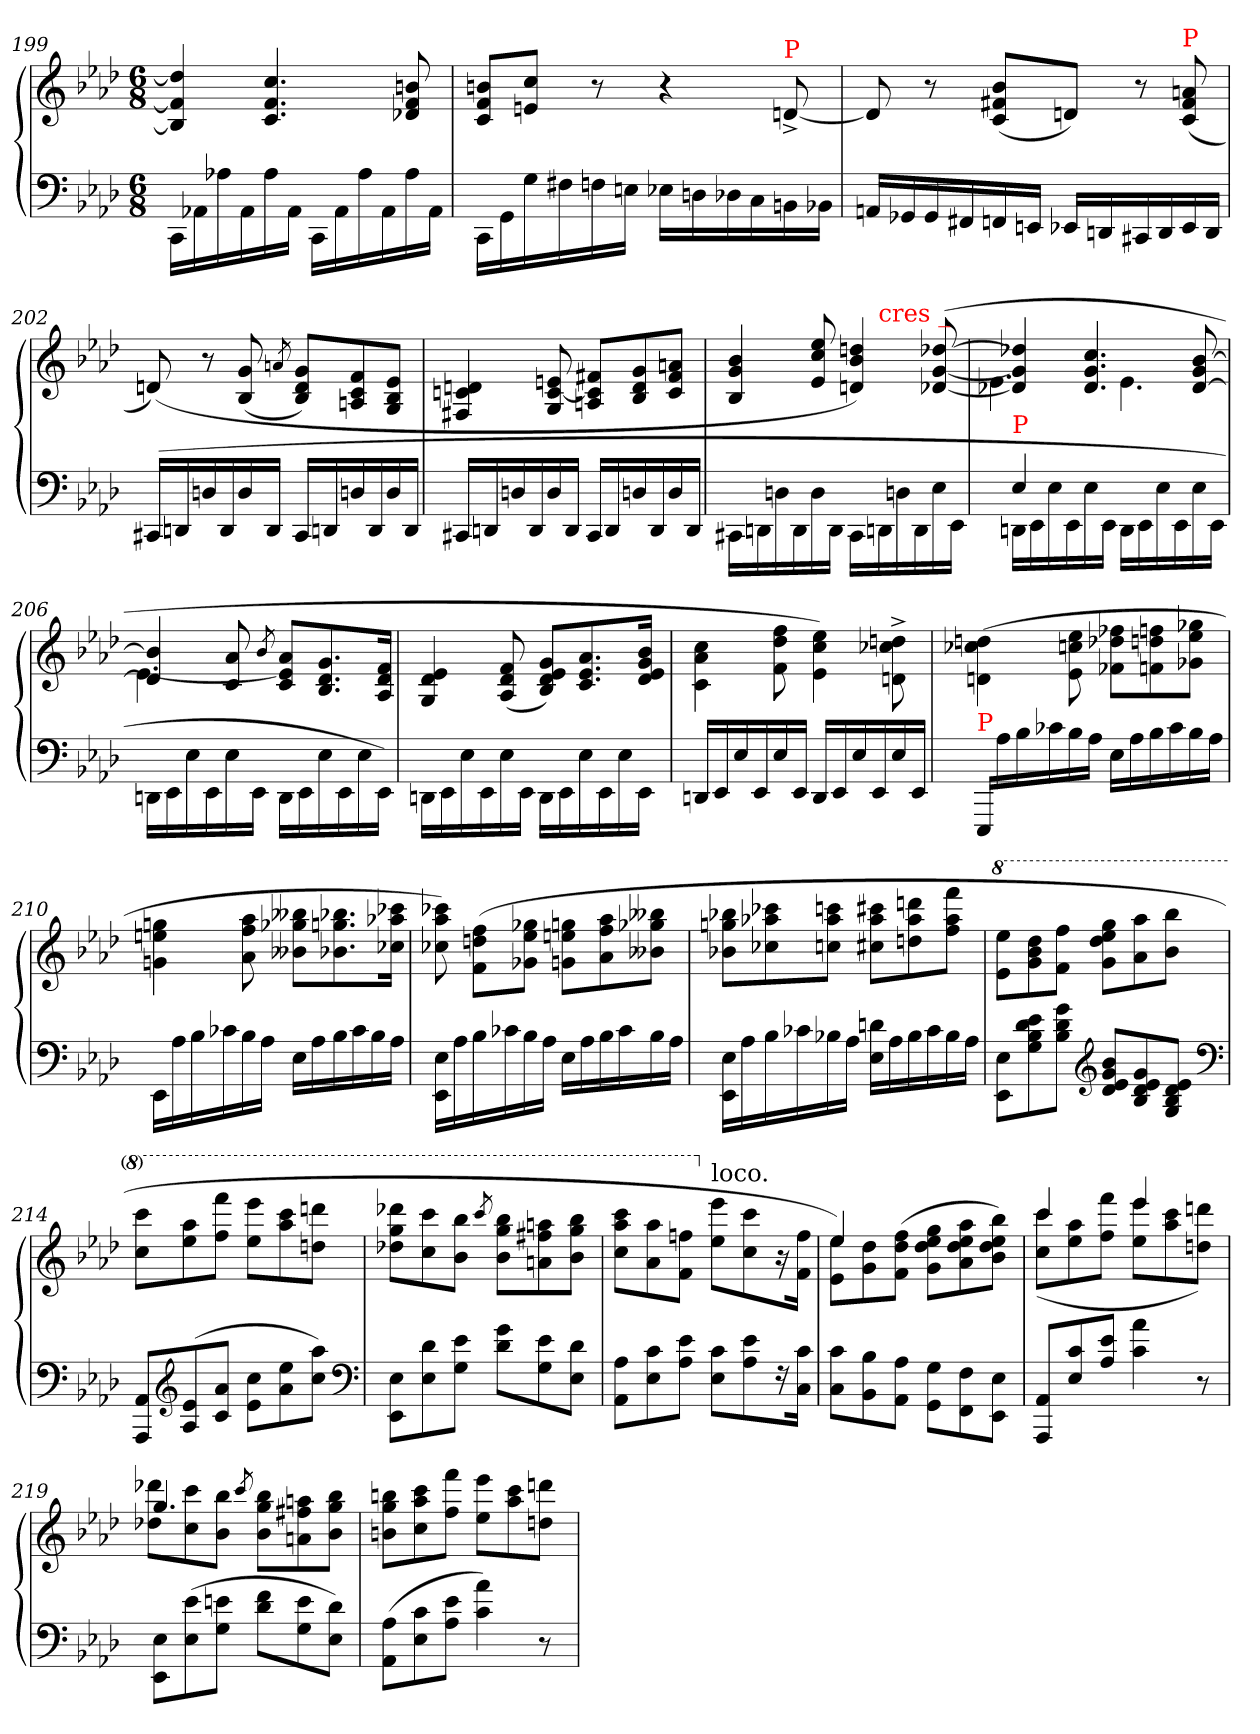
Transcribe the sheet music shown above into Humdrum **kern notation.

**kern	**kern
*part1	*part1
*staff2	*staff1
*clefF4	*clefG2
*k[b-e-a-d-]	*k[b-e-a-d-]
*M6/8	*M6/8
=199	=199
16CC\LL	4ddn] 4f] 4Bn]
16AA-X	.
16A-X	.
16AA-	.
16A-	4.cc 4.f 4.c
16AA-JJ	.
16CC\LL	.
16AA-	.
16A-	.
16AA-	.
16A-	8bn 8f 8d-X
16AA-JJ	.
=200	=200
16CC\LL	8bn 8f 8cL
16GG	.
16G	8cc 8enJ
16F#X	.
16Fn	8r
16EnJJ	.
16E-X\LL	4r
16Dn	.
16D-X	.
16C	.
!	!LO:TX:a:color=red:t=P
16BBn	[8dn^>
16BB-XJJ	.
=201	=201
16AAnLL	8dn]
16GG-X	.
16GG-	8r
16FF#X	.
16FFn	(<8b- 8f#X 8cL
16EEnJJ	.
16EE-XLL	8dJ)
16DDn	.
16CC#X	8r
16DD	.
!	!LO:TX:a:color=red:t=P
16EE-	(<8an 8f# 8c
16DDJJ	.
=202	=202
(>16CC#XLL	(<8dn)
16DDn	.
16Dn	8r
16DD	.
16D	(>8g 8B-
16DDJJ	.
.	8qan/
16CC#LL	8g 8d 8B-L)
16DDn	.
16Dn	8f 8c 8An
16DD	.
16D	8e- 8B- 8GJ
16DDJJ	.
=203	=203
16CC#XLL	4dn 4cn 4F#X
16DDn	.
16Dn	.
16DD	.
16D	8en [8c 8G
16DDJJ	.
16CC#LL	8f#X 8c] 8AnL
16DD	.
16Dn	8g 8d 8B-
16DD	.
16D	8an 8f# 8cJ
16DDJJ	.
=204	=204
*	*^
16CC#X\LL	4b- 4g 4B-	4..ryy
16DDn	.	.
16Dn	.	.
16DD	.	.
16D	8ee- 8cc 8e-	.
16DDJJ	.	.
16CC#\LL	4ddn 4b- 4dn)	.
!	!	!LO:TX:a:color=red:t=cres _
16DDn	.	4ryy
16Dn	.	.
16DD	.	.
16E-	(>[8dd-X [8g [8d-X	.
16EE-JJ	.	16ryy
=205	=205	=205
*^	*	*
!LO:TX:a:color=red:t=P	!	!	!
4E-	16DDnLL	4dd-X] 4g] 4d-X]	4.e-
.	16EE-	.	.
.	16E-	.	.
.	16EE-	.	.
8ryy	16E-	4.cc 4.g 4.d-	.
.	16EE-JJ	.	.
4.ryy	16DD\LL	.	4.e-
.	16EE-	.	.
.	16E-	.	.
.	16EE-	.	.
.	16E-	[8b- 8g [8d-	.
.	16EE-JJ	.	.
*v	*v	*	*
=206	=206	=206
16DDn\LL	4b-] 4d-]	[4.e-
16EE-	.	.
16E-	.	.
16EE-	.	.
16E-	8a- 8c	.
16EE-JJ	.	.
.	8qb-/	.
16DD\LL	8a- 8e-] 8cL	4.ryy
16EE-	.	.
16E-	8.g 8.d- 8.B-	.
16EE-	.	.
16E-	.	.
16EE-JJ)	16f 16d- 16A-Jk	.
*	*v	*v
=207	=207
16DDn\LL	4e- 4d- 4G
16EE-	.
16E-	.
16EE-	.
16E-	(<8f 8d- 8A-
16EE-JJ	.
16DD\LL	8g 8e- 8d- 8B-L)
16EE-	.
16E-	8.a- 8.e- 8.c
16EE-	.
16E-	.
16EE-JJ	16b- 16g 16e- 16d-Jk
=208	=208
16DDnLL	4cc\ 4a-\ 4c\
16EE-	.
16E-	.
16EE-	.
16E-	8ff 8dd- 8f
16EE-JJ	.
16DDLL	4ee-\ 4cc\ 4e-\)
16EE-	.
16E-	.
16EE-	.
16E-	8ddn^>\ 8cc-X^>\ 8dn^>\
16EE-JJ	.
=209	=209
!LO:TX:a:color=red:t=P	!
16EEE-/LL	(>4ddn\ 4cc-X\ 4dn\
16A-\	.
16B-\	.
16c-X\	.
16B-\	8ee-\ 8ccn\ 8e-\
16A-\JJ	.
16E-LL	8ff-X 8dd-X 8f-XL
16A-	.
16B-	8ffn 8ddn 8fn
16c-	.
16B-	8gg-X 8ee- 8g-XJ
16A-JJ	.
=210	=210
16EE-LL	4ggn 4een 4gn
16A-	.
16B-	.
16c-X	.
16B-	8aa- 8ff 8a-
16A-JJ	.
16E-LL	8bb--X 8gg-X 8b--XL
16A-	.
16B-	8.bb-X 8.ggn 8.b-X
16c-	.
16B-	.
16A-JJ	16ccc-X 16aa-X 16cc-XJk
=211	=211
16E- 16EE-LL	8ccc-X 8aa- 8cc-X)
16A-	.
16B-	(>8ff 8ddn 8fL
16c-X	.
16B-	8gg-X 8ee- 8g-XJ
16A-JJ	.
16E-LL	8ggn 8een 8gnL
16A-	.
16B-	8aa- 8ff 8a-
16c-	.
16B-	8bb--X 8gg-X 8b--XJ
16A-JJ	.
=212	=212
16E- 16EE-LL	8bb-X 8ggn 8b-XL
16A-	.
16B-	8ccc-X 8aa-X 8cc-X
16c-X	.
16B-X	8cccn 8aa- 8ccnJ
16A-JJ	.
16dn 16E-LL	8ccc#X 8aa- 8cc#XL
16A-	.
16B-	8dddn 8aa- 8ddn
16c-	.
16B-	8fff 8aa- 8ffJ
16A-JJ	.
=213	=213
*	*8va
8E- 8EE-L	8eee- 8ee-L
8e- 8d- 8B- 8G	8ddd- 8bb- 8gg
8g 8d- 8B-J	8fff 8ffJ
*clefG2	*
8b- 8g 8e- 8d-L	8ggg 8eee- 8ddd- 8ggL
8g 8e- 8d- 8B-	8aaa- 8aa-
8e- 8d- 8B- 8GJ	8bbb- 8bb-J
*clefF4	*
=214	=214
8AA- 8AAA-L	8cccc 8cccL
*clefG2	*
(>8e- 8A-	8aaa- 8eee-
8a- 8cJ	8ffff 8fffJ
8cc 8e-L	8eeee- 8eee-L
8ee- 8a-	8cccc 8aaa-
8aa- 8ccJ)	8ddddn 8dddnJ
*clefF4	*
=215	=215
8E- 8EE-L	8dddd-X 8ggg 8ddd-XL
8d- 8E-	8cccc 8ccc
8e- 8GJ	8bbb- 8bb-J
.	8qcccc/
8g 8d-L	8bbb- 8ggg 8bb-L
8e- 8G	8aaan 8fff#X 8aan
8d- 8E-J	8bbb- 8ggg 8bb-J
=216	=216
8A- 8AA-L	8cccc 8aaa- 8cccL
8c 8E-	8aaa- 8aa-
8e- 8A-J	8fffn 8ffJ
*	*X8va
!	!LO:TX:a:t=loco.
8c 8E-L	8eee- 8ee-L
8e- 8A-	8ccc 8cc
16rF	16r
16c 16CJk	16ff 16fJk
=217	=217
*	*^
8c 8CL	4ee-)	8ee- 8e-L
8B- 8BB-	.	8dd- 8g
8A- 8AA-J	8ryy	(>8ff 8dd- 8fJ
8G\ 8GG\L	4.ryy	8gg 8ee- 8dd- 8gL
8F 8FF	.	8aa- 8ee- 8dd- 8a-
8E- 8EE-J	.	8bb- 8ee- 8dd- 8b-J)
=218	=218	=218
8AA- 8AAA-L	4ccc	(>8ccc 8ccL
8c 8E-	.	8aa- 8ee-
8e- 8A-J	8ryy	8fff 8ffJ
4a- 4c	4eee-	8eee- 8ee-L
.	.	8ccc 8aa-
8r	8ryy	8dddn 8ddnJ)
=219	=219	=219
8E- 8EE-L	4.gg	8ddd-X 8dd-XL
(>8e- 8E-	.	8ccc 8cc
8en 8GJ	.	8bb- 8b-J
.	.	8qccc/
8f 8d-L	4.ryy	8bb- 8gg 8b-L
8e 8G	.	8aan 8ff#X 8an
8d- 8E-J)	.	8bb- 8gg 8b-J
=220	=220	=220
(>8A- 8AA-L	8bbn 8gg 8bnL	2ryy
8c 8E-	8ccc 8aa- 8cc	.
8e- 8A-J	8fff 8ffJ	.
4a- 4c)	8eee- 8ee-L	.
.	8ccc 8aa-	8..ryy
8r	8dddn 8ddnJ	.
.	.	32ryy
*	*v	*v
=	=
*-	*-
